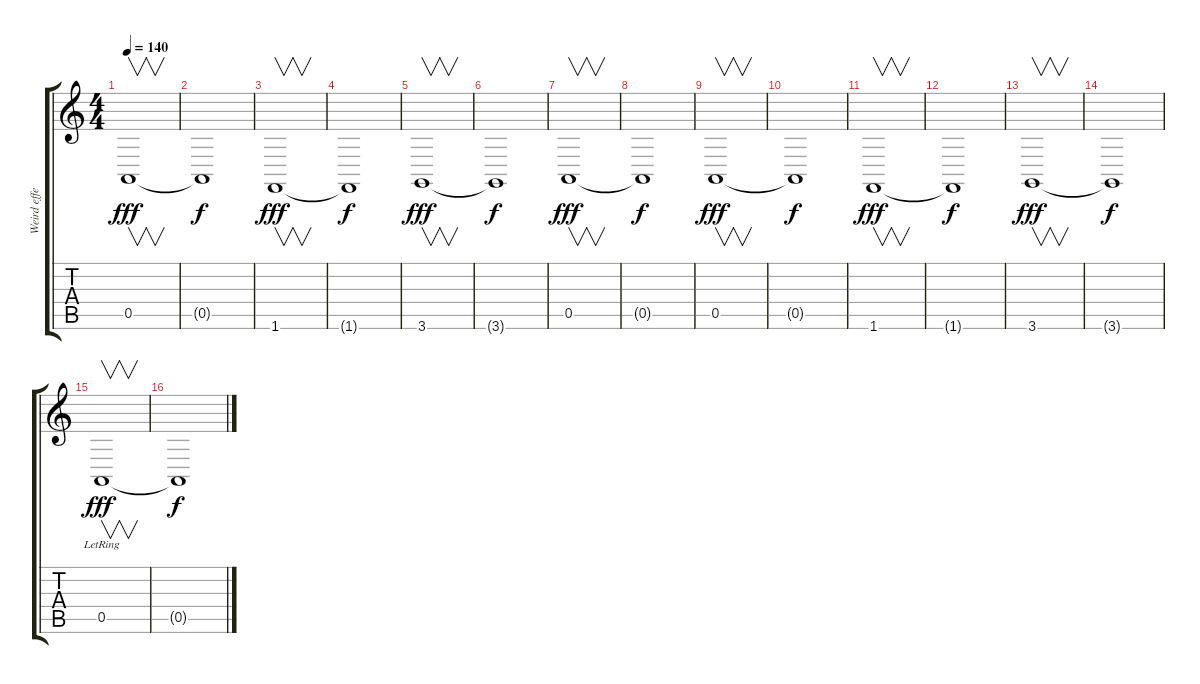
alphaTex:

\track ("Weird effect" "Weird effe") {instrument voiceoohs}
\staff {score tabs}
\tuning (E4 B3 G3 D3 A2 E2) {hide}
\ts (4 4)
\tempo 140
\clef g2
\ks c
0.5.1{v dy fff instrument voiceoohs} |
0.5{t}.1{dy f} |
1.6.1{v dy fff} |
1.6{t}.1{dy f} |
3.6.1{v dy fff} |
3.6{t}.1{dy f} |
0.5.1{v dy fff} |
0.5{t}.1{dy f} |
0.5.1{v dy fff} |
0.5{t}.1{dy f} |
1.6.1{v dy fff} |
1.6{t}.1{dy f} |
3.6.1{v dy fff} |
3.6{t}.1{dy f} |
0.5{lr}.1{v dy fff} |
0.5{t}.1{dy f}
